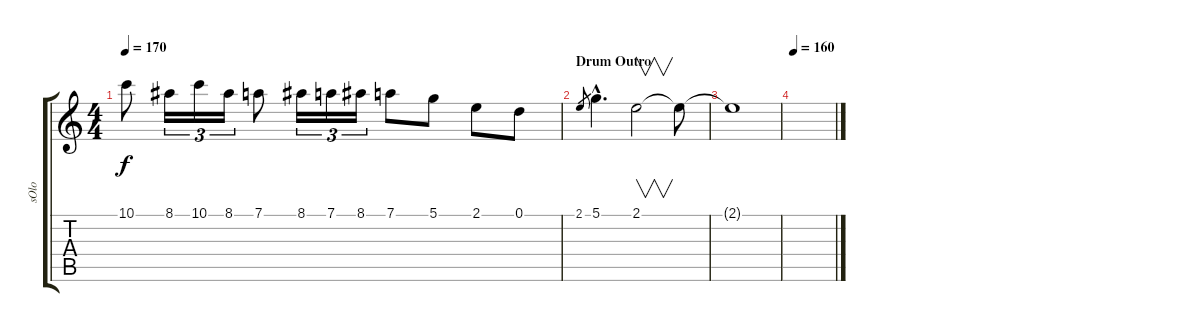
\track ("sOlo" "sOlo") {instrument overdrivenguitar}
\staff {score tabs}
\tuning (D4 A3 F3 C3 G2 C2) {hide}
\ts (4 4)
\tempo 170
\clef g2
\ks c
10.1.8{dy f} 8.1.16{tu (3 2)} 10.1.16{tu (3 2)} 8.1.16{tu (3 2)} 7.1.8 8.1.16{tu (3 2)} 7.1.16{tu (3 2)} 8.1.16{tu (3 2)} 7.1.8 5.1.8 2.1.8 0.1.8 |
\section ("" "Drum Outro")
2.1.8{gr} 5.1{hac}.4{d} 2.1.2{v} 2.1{t}.8 |
2.1{t}.1{volume 0} |
\tempo 160
